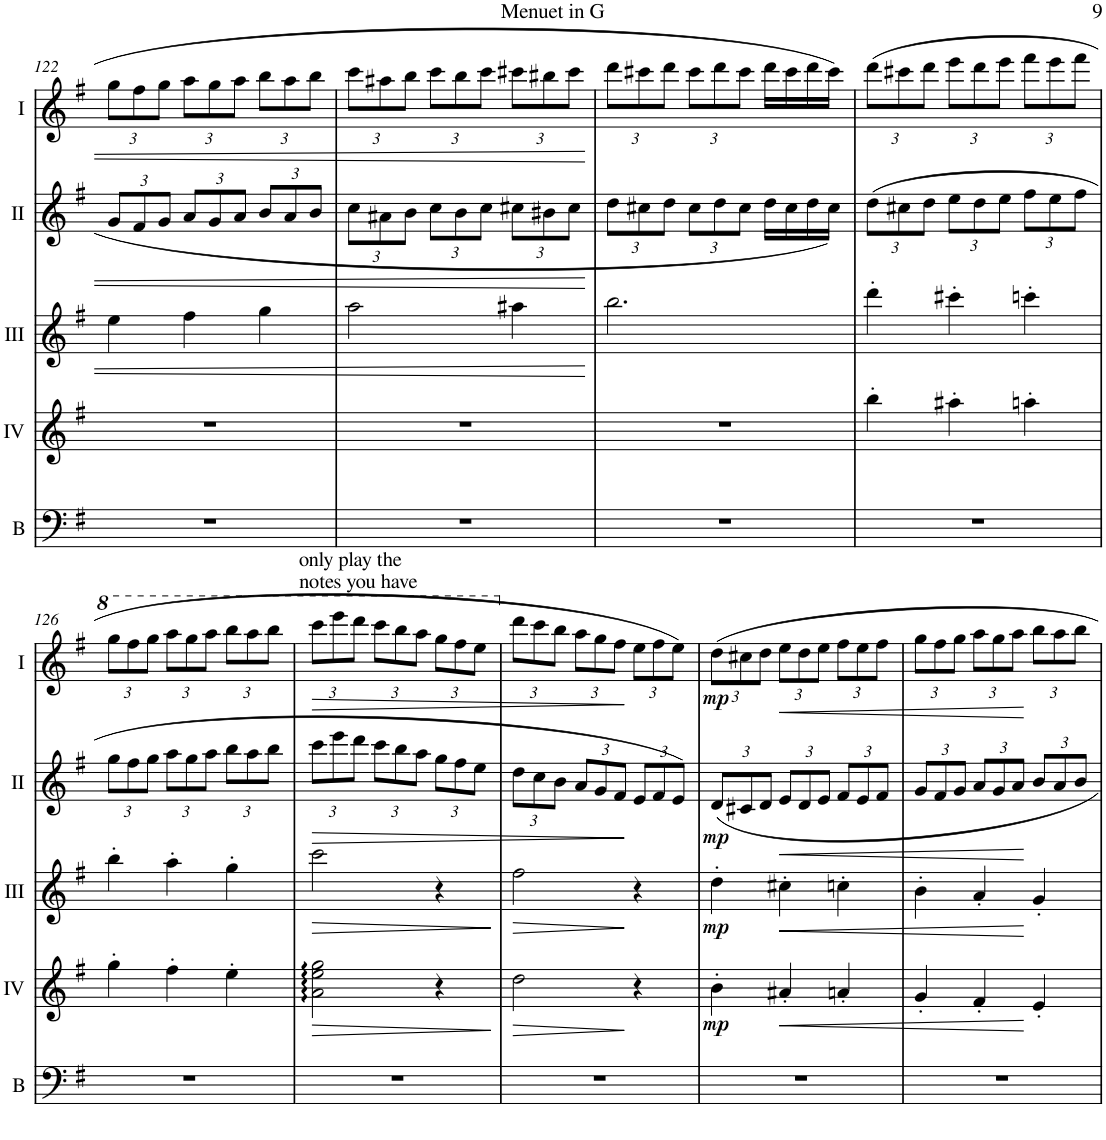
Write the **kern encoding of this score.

**kern	**kern	**dynam	**kern	**dynam	**kern	**dynam	**kern	**dynam
*part5	*part4	*part4	*part3	*part3	*part2	*part2	*part1	*part1
*staff5	*staff4	*staff4	*staff3	*staff3	*staff2	*staff2	*staff1	*staff1
*I"Bass	*I"Acc. 4	*	*I"Acc. 3	*	*I"Acc. 2	*	*I"Acc. 1	*
*I'B	*	*	*	*	*	*	*	*
!!LO:PB:g=z
*clefF4	*clefG2	*	*clefG2	*	*clefG2	*	*clefG2	*
*Trd7c12	*Trd7c12	*	*Trd7c12	*	*	*	*	*
*k[f#]	*k[f#]	*	*k[f#]	*	*k[f#]	*	*k[f#]	*
*M3/4	*M3/4	*	*M3/4	*	*M3/4	*	*M3/4	*
*	*	*	*	*	*Xbrackettup	*	*Xbrackettup	*
=122	=122	=122	=122	=122	=122	=122	=122	=122
2.r	2.r	.	4ee\	.	12gg/L	.	12gg\L	.
.	.	.	.	.	12ff#/	.	12ff#\	.
.	.	.	.	.	12gg/J	.	12gg\J	.
.	.	.	4ff#\	.	12aa/L	.	12aa\L	.
.	.	.	.	.	12gg/	.	12gg\	.
.	.	.	.	.	12aa/J	.	12aa\J	.
.	.	.	4gg\	.	12bb/L	.	12bb\L	.
.	.	.	.	.	12aa/	.	12aa\	.
.	.	.	.	.	12bb/J	.	12bb\J	.
=123	=123	=123	=123	=123	=123	=123	=123	=123
2.r	2.r	.	2aa\	.	12ccc\L	.	12ccc\L	.
.	.	.	.	.	12aa#X\	.	12aa#X\	.
.	.	.	.	.	12bb\J	.	12bb\J	.
.	.	.	.	.	12ccc\L	.	12ccc\L	.
.	.	.	.	.	12bb\	.	12bb\	.
.	.	.	.	.	12ccc\J	.	12ccc\J	.
.	.	.	4aa#X\	.	12ccc#X\L	.	12ccc#X\L	.
.	.	.	.	.	12bb#X\	.	12bb#X\	.
.	.	.	.	.	12ccc#\J	.	12ccc#\J	.
=124	=124	=124	=124	=124	=124	=124	=124	=124
2.r	2.r	.	2.bb\	.	12ddd\L	.	12ddd\L	.
.	.	.	.	.	12ccc#X\	.	12ccc#X\	.
.	.	.	.	.	12ddd\J	.	12ddd\J	.
.	.	.	.	.	12ccc#\L	.	12ccc#\L	.
.	.	.	.	.	12ddd\	.	12ddd\	.
.	.	.	.	.	12ccc#\J	.	12ccc#\J	.
.	.	.	.	.	16ddd\LL	.	16ddd\LL	.
.	.	.	.	.	16ccc#\	.	16ccc#\	.
.	.	.	.	.	16ddd\	.	16ddd\	.
.	.	.	.	.	16ccc#\JJ	.	16ccc#\JJ	.
=125	=125	=125	=125	=125	=125	=125	=125	=125
2.r	4bb'\	.	4ddd'\	.	(12ddd\L	.	(12ddd\L	.
.	.	.	.	.	12ccc#X\	.	12ccc#X\	.
.	.	.	.	.	12ddd\J	.	12ddd\J	.
.	4aa#X'\	.	4ccc#X'\	.	12eee\L	.	12eee\L	.
.	.	.	.	.	12ddd\	.	12ddd\	.
.	.	.	.	.	12eee\J	.	12eee\J	.
.	4aan'\	.	4cccn'\	.	12fff#\L	.	12fff#\L	.
.	.	.	.	.	12eee\	.	12eee\	.
.	.	.	.	.	12fff#\J	.	12fff#\J	.
!!LO:LB:g=z
=126	=126	=126	=126	=126	=126	=126	=126	=126
*	*	*	*	*	*	*	*8va	*
2.r	4gg'\	.	4bb'\	.	12ggg\L	.	12ggg\L	.
.	.	.	.	.	12fff#\	.	12fff#\	.
.	.	.	.	.	12ggg\J	.	12ggg\J	.
.	4ff#'\	.	4aa'\	.	12aaa\L	.	12aaa\L	.
.	.	.	.	.	12ggg\	.	12ggg\	.
.	.	.	.	.	12aaa\J	.	12aaa\J	.
.	4ee'\	.	4gg'\	.	12bbb\L	.	12bbb\L	.
.	.	.	.	.	12aaa\	.	12aaa\	.
.	.	.	.	.	12bbb\J	.	12bbb\J	.
=127	=127	=127	=127	=127	=127	=127	=127	=127
!	!	!	!	!	!	!	!LO:TX:a:t=only play the	!
!	!	!	!	!	!	!	!LO:TX:a:t=notes you have	!
!	!	!LO:HP:b	!	!LO:HP:b	!	!LO:HP:b	!	!LO:HP:b
2.r	2a\ 2ee\ 2gg\	>	2ccc\	>	12cccc\L	>	12cccc\L	>
.	.	.	.	.	12eeee\	.	12eeee\	.
.	.	.	.	.	12dddd\J	.	12dddd\J	.
.	.	.	.	.	12cccc\L	.	12cccc\L	.
.	.	.	.	.	12bbb\	.	12bbb\	.
.	.	.	.	.	12aaa\J	.	12aaa\J	.
.	4r	.	4r	.	12ggg\L	.	12ggg\L	.
.	.	.	.	.	12fff#\	.	12fff#\	.
.	.	.	.	.	12eee\J	.	12eee\J	.
.	.	]	.	]	.	.	.	.
=128	=128	=128	=128	=128	=128	=128	=128	=128
!	!	!LO:HP:b	!	!LO:HP:b	!	!	!	!
*	*	*	*	*	*	*	*X8va	*
2.r	2dd\	>	2ff#\	>	12ddd\L	.	12ddd\L	.
.	.	.	.	.	12ccc\	.	12ccc\	.
.	.	.	.	.	12bb\J	.	12bb\J	.
.	.	.	.	.	12aa/L	.	12aa\L	.
.	.	.	.	.	12gg/	.	12gg\	.
.	.	.	.	.	12ff#/J	.	12ff#\J	.
.	4r	]	4r	]	12ee/L	]	12ee\L	]
.	.	.	.	.	12ff#/	.	12ff#\	.
.	.	.	.	.	12ee/J)	.	12ee\J)	.
=129	=129	=129	=129	=129	=129	=129	=129	=129
!	!	!LO:DY:b	!	!LO:DY:b	!	!LO:DY:b	!	!LO:DY:b
2.r	4b'\	mp	4dd'\	mp	12dd/L	mp	12dd\L	mp
.	.	.	.	.	12cc#X/	.	12cc#X\	.
.	.	.	.	.	12dd/J	.	12dd\J	.
!	!	!LO:HP:b	!	!LO:HP:b	!	!LO:HP:b	!	!LO:HP:b
.	4a#X'/	<	4cc#X'\	<	12ee/L	<	12ee\L	<
.	.	.	.	.	12dd/	.	12dd\	.
.	.	.	.	.	12ee/J	.	12ee\J	.
.	4an'/	.	4ccn'\	.	12ff#/L	.	12ff#\L	.
.	.	.	.	.	12ee/	.	12ee\	.
.	.	.	.	.	12ff#/J	.	12ff#\J	.
=130	=130	=130	=130	=130	=130	=130	=130	=130
2.r	4g'/	.	4b'\	.	12gg/L	.	12gg\L	.
.	.	.	.	.	12ff#/	.	12ff#\	.
.	.	.	.	.	12gg/J	.	12gg\J	.
.	4f#'/	.	4a'/	.	12aa/L	.	12aa\L	.
.	.	.	.	.	12gg/	.	12gg\	.
.	.	.	.	.	12aa/J	.	12aa\J	.
.	4e'/	[	4g'/	[	12bb/L	[	12bb\L	[
.	.	.	.	.	12aa/	.	12aa\	.
.	.	.	.	.	12bb/J	.	12bb\J	.
=	=	=	=	=	=	=	=	=
*-	*-	*-	*-	*-	*-	*-	*-	*-
